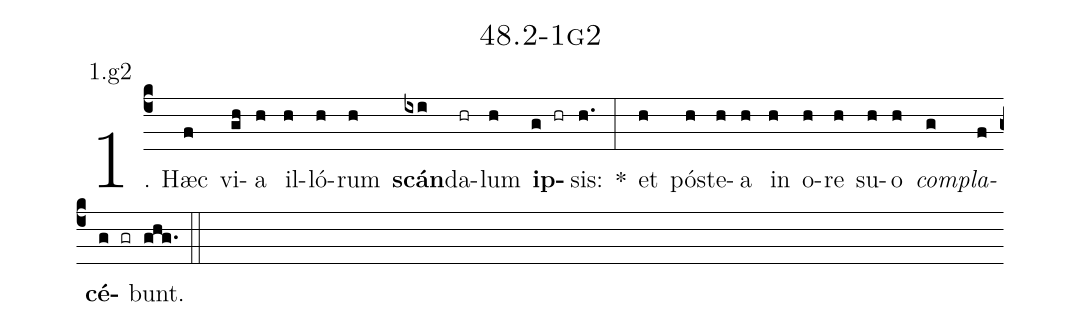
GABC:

name: 48.2-1g2;
annotation: 1.g2;
%%
(c4)1. Hæc(f) vi(gh)a(h) il(h)ló(h)rum(h) <b>scán</b>(ixi)da(hr)lum(h) <b>ip</b>(g hr)sis:(h.) *(:) et(h) póst(h)e(h)a(h) in(h) o(h)re(h) su(h)o(h) <i>com</i>(g)<i>pla</i>(f)<b>cé</b>(g gr)bunt.(ghg.) (::)


%E(h) u(h) o(g) u(f) a(g) e.(ghg.) (::)
